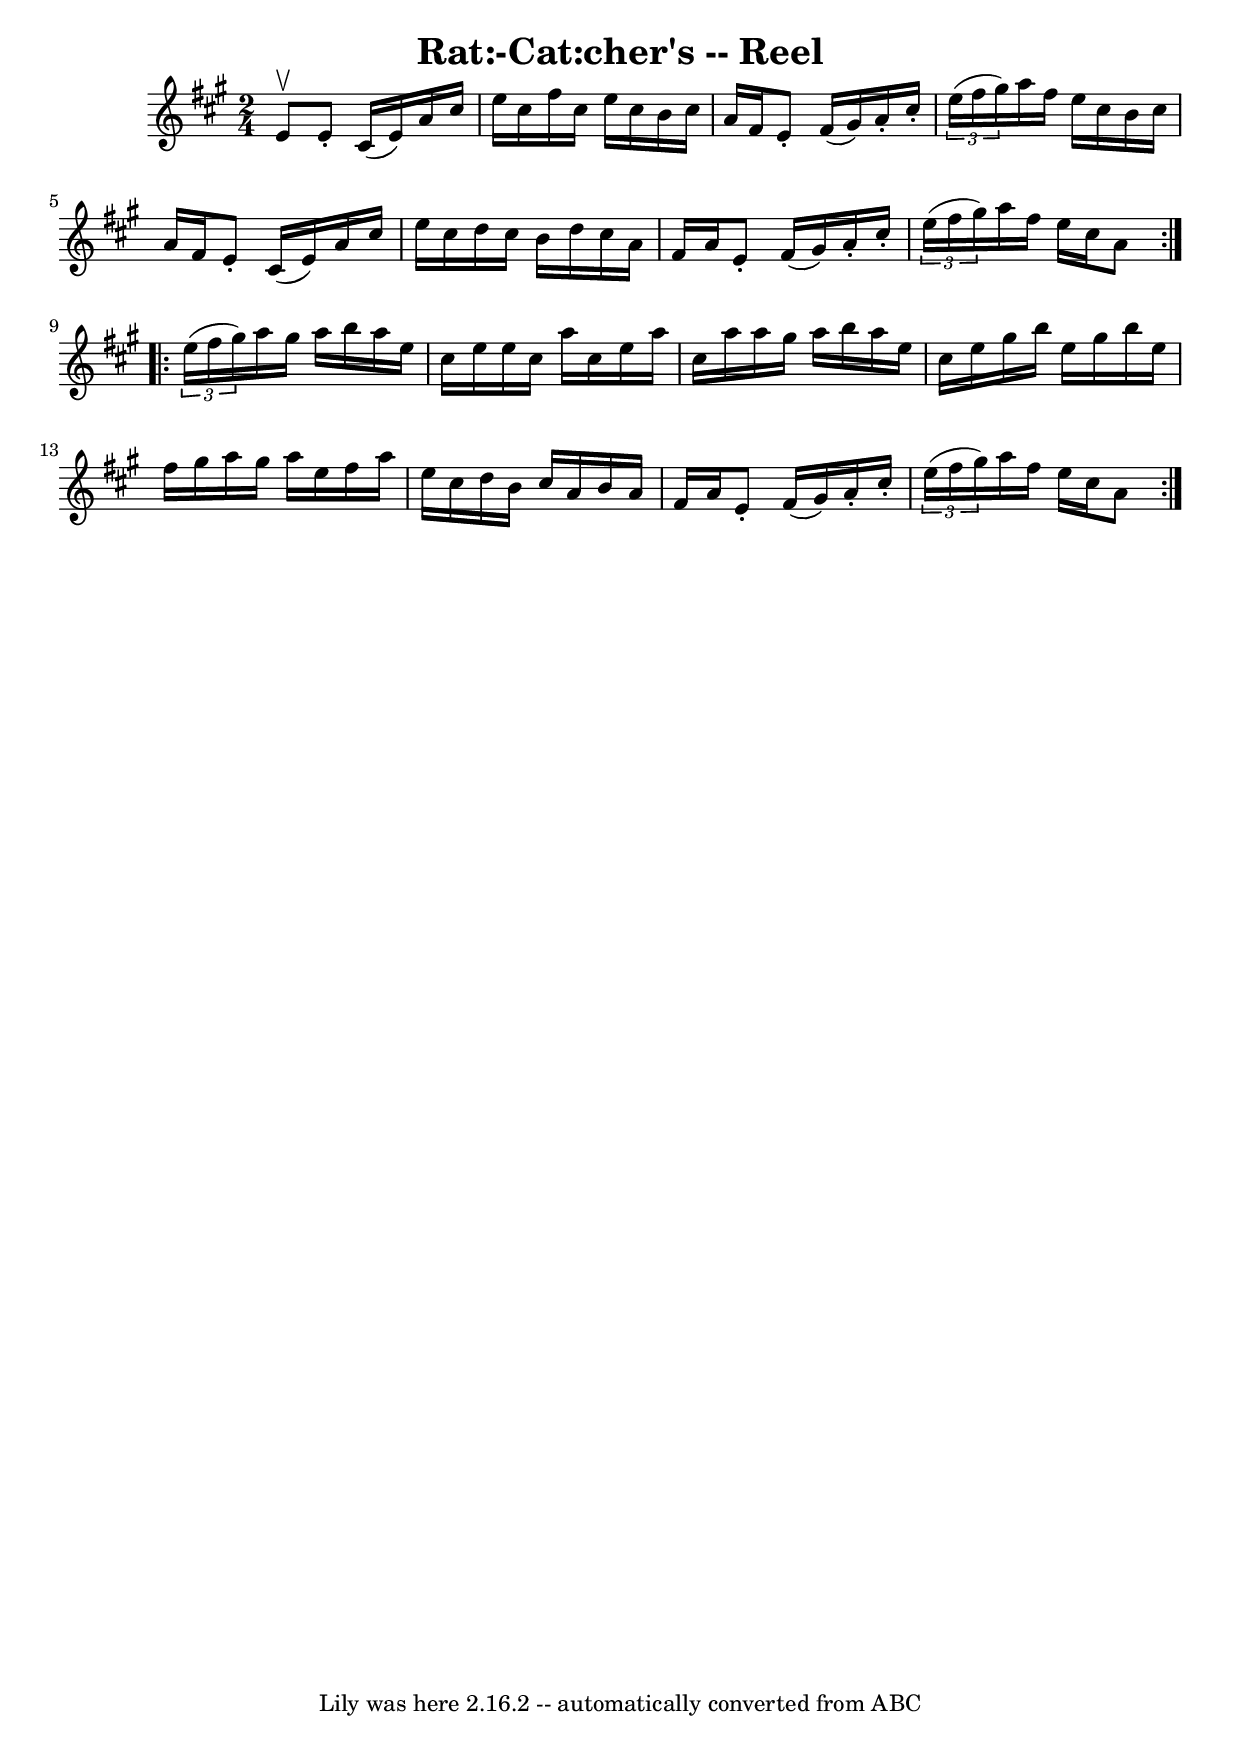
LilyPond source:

\version "2.7.40"
\include "Mammoth.ily"
\header {
	%% book = "Ryan's Mammoth Collection"
	crossRefNumber = "1"
	footnotes = ""
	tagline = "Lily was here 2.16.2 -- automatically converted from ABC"
	title = "Rat:-Cat:cher's -- Reel"
}
voicedefault =  {


\repeat volta 2 {
\time 2/4 
\key a \major e'8^\upbow |
 e'8 -. cis'16 (e'16) 
 a'16 cis''16 e''16 cis''16    |
 fis''16 cis''16 e''16 
 cis''16 b'16 cis''16 a'16 fis'16    |
 e'8 -. fis'16 (
 gis'16) a'16 -. cis''16 -.   \times 2/3 { e''16 (fis''16    
gis''16) }   |
 a''16 fis''16 e''16 cis''16 b'16    
cis''16 a'16 fis'16    |
 e'8 -. cis'16 (e'16) a'16   
 cis''16 e''16 cis''16    |
 d''16 cis''16 b'16 d''16    
cis''16 a'16 fis'16 a'16    |
 e'8 -. fis'16 (gis'16)  
 a'16 -. cis''16 -.   \times 2/3 { e''16 (fis''16 gis''16) }   
|
 a''16 fis''16 e''16 cis''16 a'8    } \repeat volta 2 {   
  \times 2/3 { e''16 (fis''16 gis''16) } |
 a''16    
gis''16 a''16 b''16 a''16 e''16 cis''16 e''16    |
   
e''16 cis''16 a''16 cis''16 e''16 a''16 cis''16 a''16    
|
 a''16 gis''16 a''16 b''16 a''16 e''16 cis''16    
e''16    |
 gis''16 b''16 e''16 gis''16 b''16 e''16    
fis''16 gis''16    |
 a''16 gis''16 a''16 e''16    
fis''16 a''16 e''16 cis''16    |
 d''16 b'16 cis''16    
a'16 b'16 a'16 fis'16 a'16    |
 e'8 -. fis'16 (gis'16 
) a'16 -. cis''16 -.   \times 2/3 { e''16 (fis''16 gis''16) }  
 |
 a''16 fis''16 e''16 cis''16 a'8    }   
}

\score{
    <<

	\context Staff="default"
	{
	    \voicedefault 
	}

    >>
	\layout {
	}
	\midi {}
}
